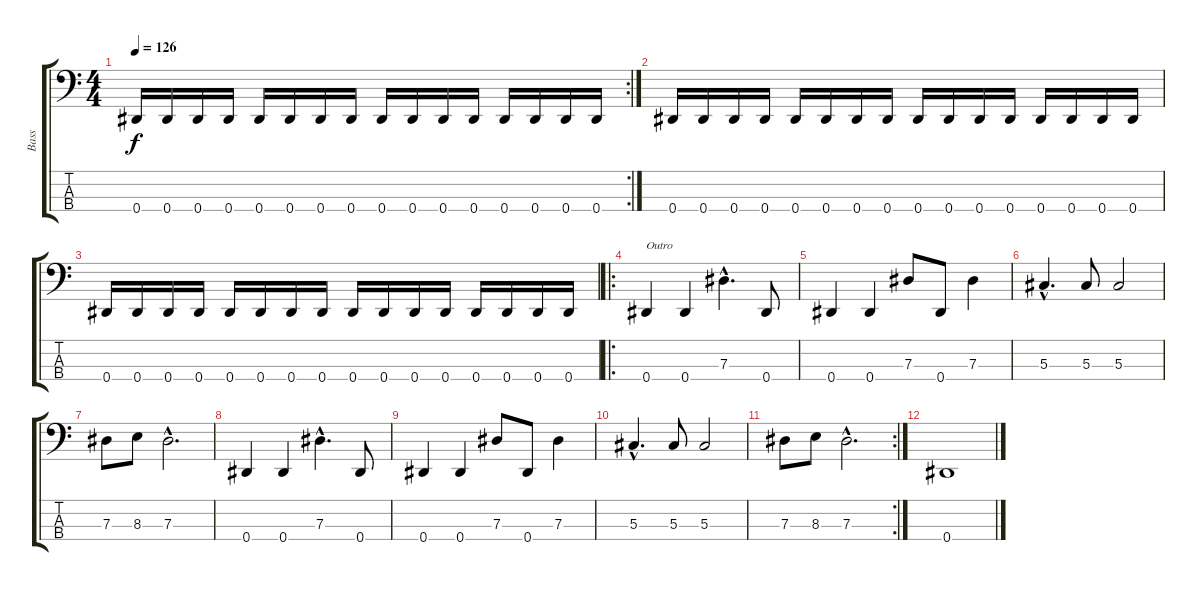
\track ("Bass" "Bass") {instrument electricbassfinger}
\staff {score tabs}
\tuning (Gb2 Db2 Ab1 Eb1) {hide}
\rc 2
\ts (4 4)
\tempo 126
\clef f4
\ks c
0.4.16{dy f} 0.4.16 0.4.16 0.4.16 0.4.16 0.4.16 0.4.16 0.4.16 0.4.16 0.4.16 0.4.16 0.4.16 0.4.16 0.4.16 0.4.16 0.4.16 |
0.4.16 0.4.16 0.4.16 0.4.16 0.4.16 0.4.16 0.4.16 0.4.16 0.4.16 0.4.16 0.4.16 0.4.16 0.4.16 0.4.16 0.4.16 0.4.16 |
0.4.16 0.4.16 0.4.16 0.4.16 0.4.16 0.4.16 0.4.16 0.4.16 0.4.16 0.4.16 0.4.16 0.4.16 0.4.16 0.4.16 0.4.16 0.4.16 |
\ro
0.4.4{txt "Outro"} 0.4.4 7.3{hac}.4{d} 0.4.8 |
0.4.4 0.4.4 7.3.8 0.4.8 7.3.4 |
5.3{hac}.4{d} 5.3.8 5.3.2 |
7.3.8 8.3.8 7.3{hac}.2{d} |
0.4.4 0.4.4 7.3{hac}.4{d} 0.4.8 |
0.4.4 0.4.4 7.3.8 0.4.8 7.3.4 |
5.3{hac}.4{d} 5.3.8 5.3.2 |
\rc 2
7.3.8 8.3.8 7.3{hac}.2{d} |
0.4.1
